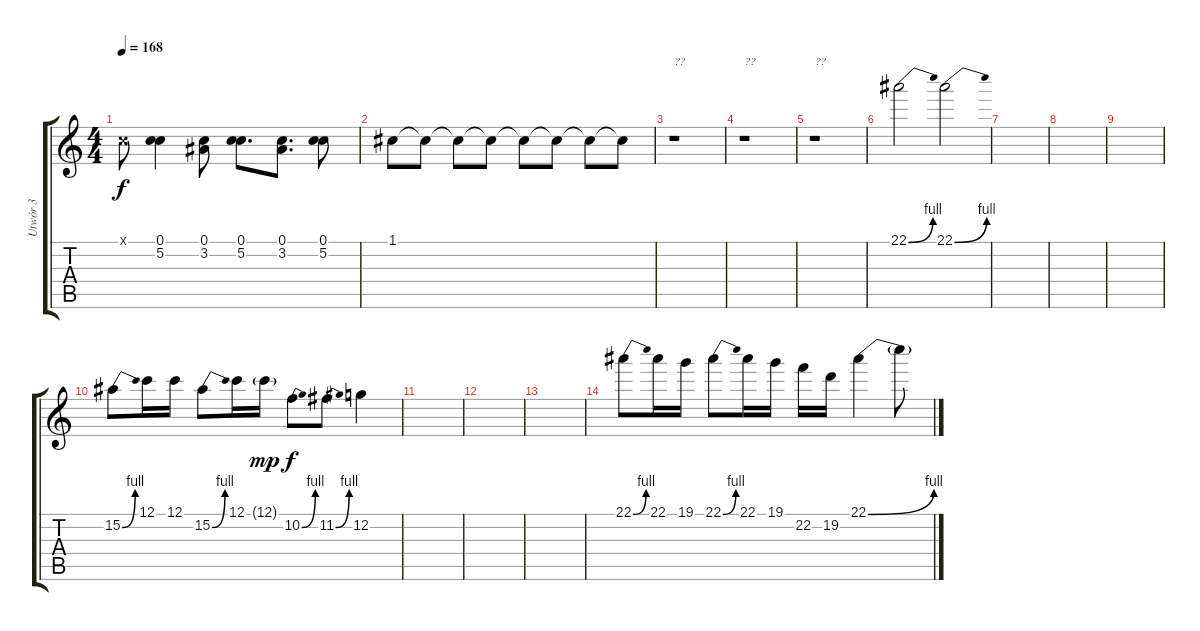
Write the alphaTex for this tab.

\track ("Utwór 3" "Utwór 3") {instrument distortionguitar}
\staff {score tabs}
\tuning (C4 G3 Eb3 Bb2 F2 C2) {hide}
\ts (4 4)
\tempo 168
\clef g2
\ks c
0.1{x}.8{dy f} (0.1 5.2).4 (0.1 3.2).8 (0.1 5.2).8{d} (0.1 3.2).8{d} (0.1 5.2).8 |
1.1.8 1.1{t}.8 1.1{t}.8 1.1{t}.8 1.1{t}.8 1.1{t}.8 1.1{t}.8 1.1{t}.8 |
r.1{txt "??"} |
r.1{txt "??"} |
r.1{txt "??"} |
22.1{be (bend 0 0 60 4)}.2 22.1{be (bend 0 0 60 4)}.2 |
|
|
|
15.2{be (bend 0 0 60 4)}.8 12.1.16 12.1.16 15.2{be (bend 0 0 60 4)}.8 12.1.16 12.1{g}.16{dy mp} 10.2{be (bend 0 0 60 4)}.8{dy f} 11.2{be (bend 0 0 60 4)}.8 12.2.4 |
|
|
|
22.1{be (bend 0 0 60 4)}.8 22.1.16 19.1.16 22.1{be (bend 0 0 60 4)}.8 22.1.16 19.1.16 22.2.16 19.2.16 22.1{be (bend 0 0 60 4)}.4 22.1{t}.8
